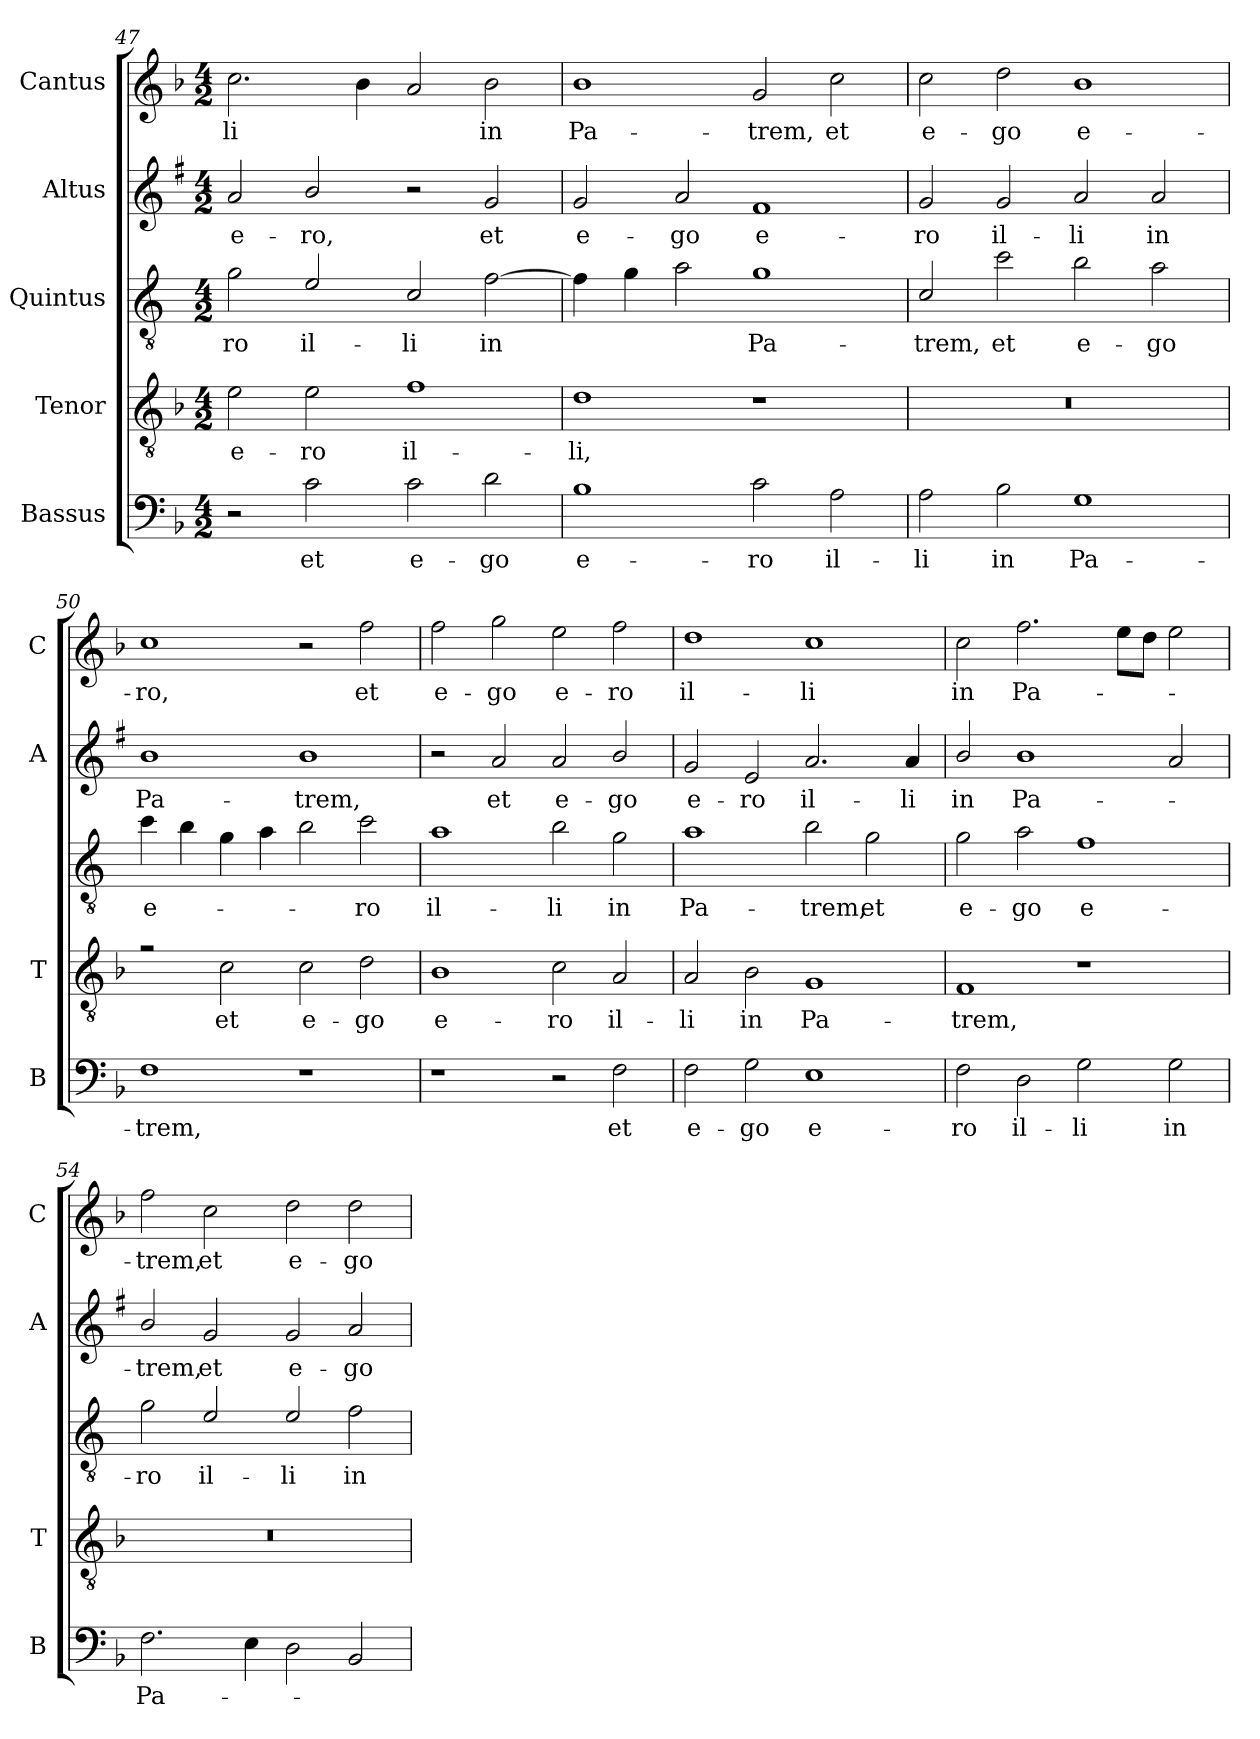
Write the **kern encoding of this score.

**kern	**text	**kern	**text	**kern	**text	**kern	**text	**kern	**text
*part5	*part5	*part4	*part4	*part3	*part3	*part2	*part2	*part1	*part1
*staff5	*staff5	*staff4	*staff4	*staff3	*staff3	*staff2	*staff2	*staff1	*staff1
*I"Bassus	*	*I"Tenor	*	*I"Quintus	*	*I"Altus	*	*I"Cantus	*
*I'B	*	*I'T	*	*	*	*I'A	*	*I'C	*
*clefF4	*	*clefGv2	*	*clefGv2	*	*clefG2	*	*clefG2	*
*	*	*	*	*ITrd4c7	*	*ITrd1c2	*	*	*
*k[b-]	*	*k[b-]	*	*k[b-]	*	*k[b-]	*	*k[b-]	*
*F:	*	*F:	*	*F:	*	*F:	*	*F:	*
*M4/2	*	*M4/2	*	*M4/2	*	*M4/2	*	*M4/2	*
=47	=47	=47	=47	=47	=47	=47	=47	=47	=47
!	!	!	!LO:LY:b	!	!LO:LY:b	!	!LO:LY:b	!	!LO:LY:b
2r	.	2e\	e-	2c\	-ro	2g/	e-	2.cc\	-li
!	!LO:LY:b	!	!LO:LY:b	!	!LO:LY:b	!	!LO:LY:b	!	!
2c\	et	2e\	-ro	2A/	il-	2a/	-ro,	.	.
.	.	.	.	.	.	.	.	4b-\	.
!	!LO:LY:b	!	!LO:LY:b	!	!LO:LY:b	!	!	!	!
2c\	e-	1f	il-	2F/	-li	2r	.	2a/	.
!	!LO:LY:b	!	!	!	!LO:LY:b	!	!LO:LY:b	!	!LO:LY:b
2d\	-go	.	.	[2B-\	in	2f/	et	2b-\	in
!!LO:LB:g=z
=48	=48	=48	=48	=48	=48	=48	=48	=48	=48
!	!LO:LY:b	!	!LO:LY:b	!	!	!	!LO:LY:b	!	!LO:LY:b
1B-	e-	1d	-li,	4B-\]	.	2f/	e-	1b-	Pa-
.	.	.	.	4c\	.	.	.	.	.
!	!	!	!	!	!	!	!LO:LY:b	!	!
.	.	.	.	2d\	.	2g/	-go	.	.
!	!LO:LY:b	!	!	!	!LO:LY:b	!	!LO:LY:b	!	!LO:LY:b
2c\	-ro	1r	.	1c	Pa-	1e	e-	2g/	-trem,
!	!LO:LY:b	!	!	!	!	!	!	!	!LO:LY:b
2A\	il-	.	.	.	.	.	.	2cc\	et
=49	=49	=49	=49	=49	=49	=49	=49	=49	=49
!	!LO:LY:b	!	!	!	!LO:LY:b	!	!LO:LY:b	!	!LO:LY:b
2A\	-li	0r	.	2F/	-trem,	2f/	-ro	2cc\	e-
!	!LO:LY:b	!	!	!	!LO:LY:b	!	!LO:LY:b	!	!LO:LY:b
2B-\	in	.	.	2f\	et	2f/	il-	2dd\	-go
!	!LO:LY:b	!	!	!	!LO:LY:b	!	!LO:LY:b	!	!LO:LY:b
1G	Pa-	.	.	2e\	e-	2g/	-li	1b-	e-
!	!	!	!	!	!LO:LY:b	!	!LO:LY:b	!	!
.	.	.	.	2d\	-go	2g/	in	.	.
=50	=50	=50	=50	=50	=50	=50	=50	=50	=50
!	!LO:LY:b	!	!	!	!LO:LY:b	!	!LO:LY:b	!	!LO:LY:b
1F	-trem,	2rf	.	4f\	e-	1a	Pa-	1cc	-ro,
.	.	.	.	4e\	.	.	.	.	.
!	!	!	!LO:LY:b	!	!	!	!	!	!
.	.	2c\	et	4c\	.	.	.	.	.
.	.	.	.	4d\	.	.	.	.	.
!	!	!	!LO:LY:b	!	!	!	!LO:LY:b	!	!
1r	.	2c\	e-	2e\	.	1a	-trem,	2r	.
!	!	!	!LO:LY:b	!	!LO:LY:b	!	!	!	!LO:LY:b
.	.	2d\	-go	2f\	-ro	.	.	2ff\	et
=51	=51	=51	=51	=51	=51	=51	=51	=51	=51
!	!	!	!LO:LY:b	!	!LO:LY:b	!	!	!	!LO:LY:b
1r	.	1B-	e-	1d	il-	2r	.	2ff\	e-
!	!	!	!	!	!	!	!LO:LY:b	!	!LO:LY:b
.	.	.	.	.	.	2g/	et	2gg\	-go
!	!	!	!LO:LY:b	!	!LO:LY:b	!	!LO:LY:b	!	!LO:LY:b
2r	.	2c\	-ro	2e\	-li	2g/	e-	2ee\	e-
!	!LO:LY:b	!	!LO:LY:b	!	!LO:LY:b	!	!LO:LY:b	!	!LO:LY:b
2F\	et	2A/	il-	2c\	in	2a/	-go	2ff\	-ro
=52	=52	=52	=52	=52	=52	=52	=52	=52	=52
!	!LO:LY:b	!	!LO:LY:b	!	!LO:LY:b	!	!LO:LY:b	!	!LO:LY:b
2F\	e-	2A/	-li	1d	Pa-	2f/	e-	1dd	il-
!	!LO:LY:b	!	!LO:LY:b	!	!	!	!LO:LY:b	!	!
2G\	-go	2B-\	in	.	.	2d/	-ro	.	.
!	!LO:LY:b	!	!LO:LY:b	!	!LO:LY:b	!	!LO:LY:b	!	!LO:LY:b
1E	e-	1G	Pa-	2e\	-trem,	2.g/	il-	1cc	-li
!	!	!	!	!	!LO:LY:b	!	!	!	!
.	.	.	.	2c\	et	.	.	.	.
!	!	!	!	!	!	!	!LO:LY:b	!	!
.	.	.	.	.	.	4g/	-li	.	.
=53	=53	=53	=53	=53	=53	=53	=53	=53	=53
!	!LO:LY:b	!	!LO:LY:b	!	!LO:LY:b	!	!LO:LY:b	!	!LO:LY:b
2F\	-ro	1F	-trem,	2c\	e-	2a/	in	2cc\	in
!	!LO:LY:b	!	!	!	!LO:LY:b	!	!LO:LY:b	!	!LO:LY:b
2D\	il-	.	.	2d\	-go	1a	Pa-	2.ff\	Pa-
!	!LO:LY:b	!	!	!	!LO:LY:b	!	!	!	!
2G\	-li	1r	.	1B-	e-	.	.	.	.
.	.	.	.	.	.	.	.	8ee\L	.
.	.	.	.	.	.	.	.	8dd\J	.
!	!LO:LY:b	!	!	!	!	!	!	!	!
2G\	in	.	.	.	.	2g/	.	2ee\	.
!!LO:PB:g=z
=54	=54	=54	=54	=54	=54	=54	=54	=54	=54
!	!LO:LY:b	!	!	!	!LO:LY:b	!	!LO:LY:b	!	!LO:LY:b
2.F\	Pa-	0r	.	2c\	-ro	2a/	-trem,	2ff\	-trem,
!	!	!	!	!	!LO:LY:b	!	!LO:LY:b	!	!LO:LY:b
.	.	.	.	2A/	il-	2f/	et	2cc\	et
4E\	.	.	.	.	.	.	.	.	.
!	!	!	!	!	!LO:LY:b	!	!LO:LY:b	!	!LO:LY:b
2D\	.	.	.	2A/	-li	2f/	e-	2dd\	e-
!	!	!	!	!	!LO:LY:b	!	!LO:LY:b	!	!LO:LY:b
2BB-/	.	.	.	2B-\	in	2g/	-go	2dd\	-go
=	=	=	=	=	=	=	=	=	=
*-	*-	*-	*-	*-	*-	*-	*-	*-	*-
